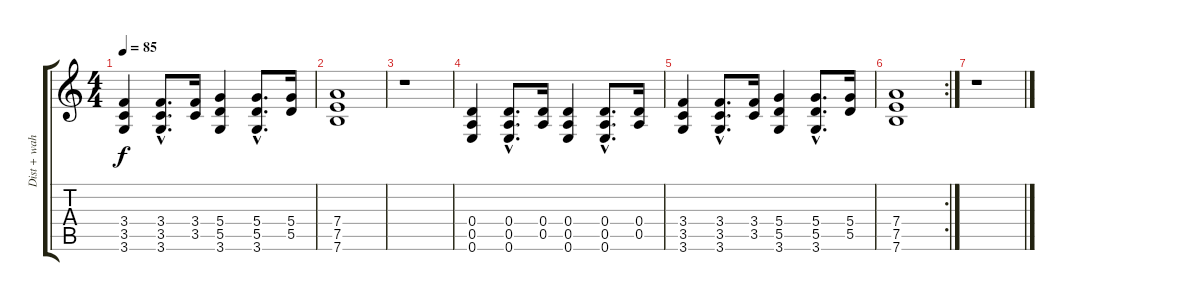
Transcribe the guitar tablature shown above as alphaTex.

\track ("Dist + wah" "Dist + wah") {instrument distortionguitar}
\staff {score tabs}
\tuning (E4 B3 G3 D3 A2 E2) {hide}
\ts (4 4)
\tempo 85
\clef g2
\ks c
(3.4 3.5 3.6).4{dy f} (3.4{hac} 3.5{hac} 3.6{hac}).8{d} (3.4 3.5).16 (5.4 5.5 3.6).4 (5.4{hac} 5.5{hac} 3.6{hac}).8{d} (5.4 5.5).16 |
(7.4 7.5 7.6).1 |
r.1 |
(0.4 0.5 0.6).4 (0.4{hac} 0.5{hac} 0.6{hac}).8{d} (0.4 0.5).16 (0.4 0.5 0.6).4 (0.4{hac} 0.5{hac} 0.6{hac}).8{d} (0.4 0.5).16 |
(3.4 3.5 3.6).4 (3.4{hac} 3.5{hac} 3.6{hac}).8{d} (3.4 3.5).16 (5.4 5.5 3.6).4 (5.4{hac} 5.5{hac} 3.6{hac}).8{d} (5.4 5.5).16 |
\rc 2
(7.4 7.5 7.6).1 |
r.1
